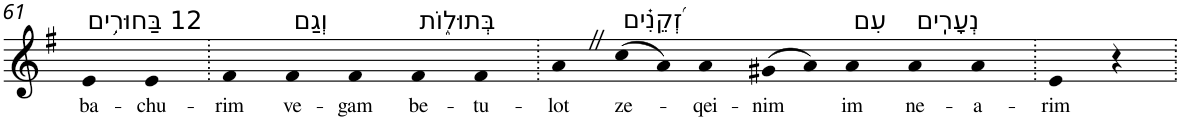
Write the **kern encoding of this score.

**kern	**text
*part1	*part1
*staff1	*staff1
*I"Piano	*
*I'Pno	*
!!LO:PB:g=z
*clefG2	*
*k[f#]	*
*G:	*
=61	=61
!LO:TX:a:t=12 בַּחוּרִ֥ים	!
!	!LO:LY:b
4e	ba-
!	!LO:LY:b
4e	-chu-
=62.	=62.
!	!LO:LY:b
4f#	-rim
!LO:TX:a:t=וְגַם	!
!	!LO:LY:b
4f#	ve-
!	!LO:LY:b
4f#	-gam
!LO:TX:a:t=בְּתוּל֑וֹת	!
!	!LO:LY:b
4f#	be-
!	!LO:LY:b
4f#	-tu-
=63.	=63.
!	!LO:LY:b
4aZ	-lot
!LO:TX:a:t=זְ֝קֵנִ֗ים	!
!	!LO:LY:b
(>8cc	ze-
8a)	.
!	!LO:LY:b
4a	-qei-
!	!LO:LY:b
(>8g#X	-nim
8a)	.
!LO:TX:a:t=עִם	!
!	!LO:LY:b
4a	im
!LO:TX:a:t=נְעָרִֽים	!
!	!LO:LY:b
4a	ne-
!	!LO:LY:b
4a	-a-
=64.	=64.
!	!LO:LY:b
4e	-rim
4r	.
=.	=.
*-	*-
